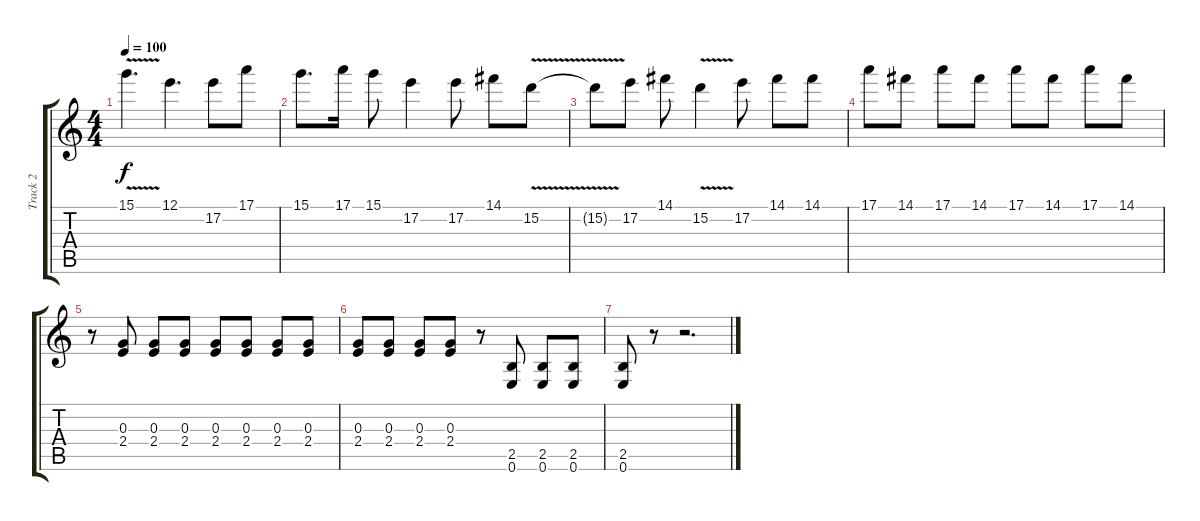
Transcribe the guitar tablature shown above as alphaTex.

\track ("Track 2" "Track 2") {instrument overdrivenguitar}
\staff {score tabs}
\tuning (E4 B3 G3 D3 A2 E2) {hide}
\ts (4 4)
\tempo 100
\clef g2
\ks c
15.1{v}.4{d dy f} 12.1.4{d} 17.2.8 17.1.8 |
15.1.8{d} 17.1.16 15.1.8 17.2.4 17.2.8 14.1.8 15.2{v}.8 |
15.2{t}.8 17.2.8 14.1.8 15.2{v}.4 17.2.8 14.1.8 14.1.8 |
17.1.8 14.1.8 17.1.8 14.1.8 17.1.8 14.1.8 17.1.8 14.1.8 |
r.8 (0.3 2.4).8 (0.3 2.4).8 (0.3 2.4).8 (0.3 2.4).8 (0.3 2.4).8 (0.3 2.4).8 (0.3 2.4).8 |
(0.3 2.4).8 (0.3 2.4).8 (0.3 2.4).8 (0.3 2.4).8 r.8 (2.5 0.6).8 (2.5 0.6).8 (2.5 0.6).8 |
(2.5 0.6).8 r.8 r.2{d}
